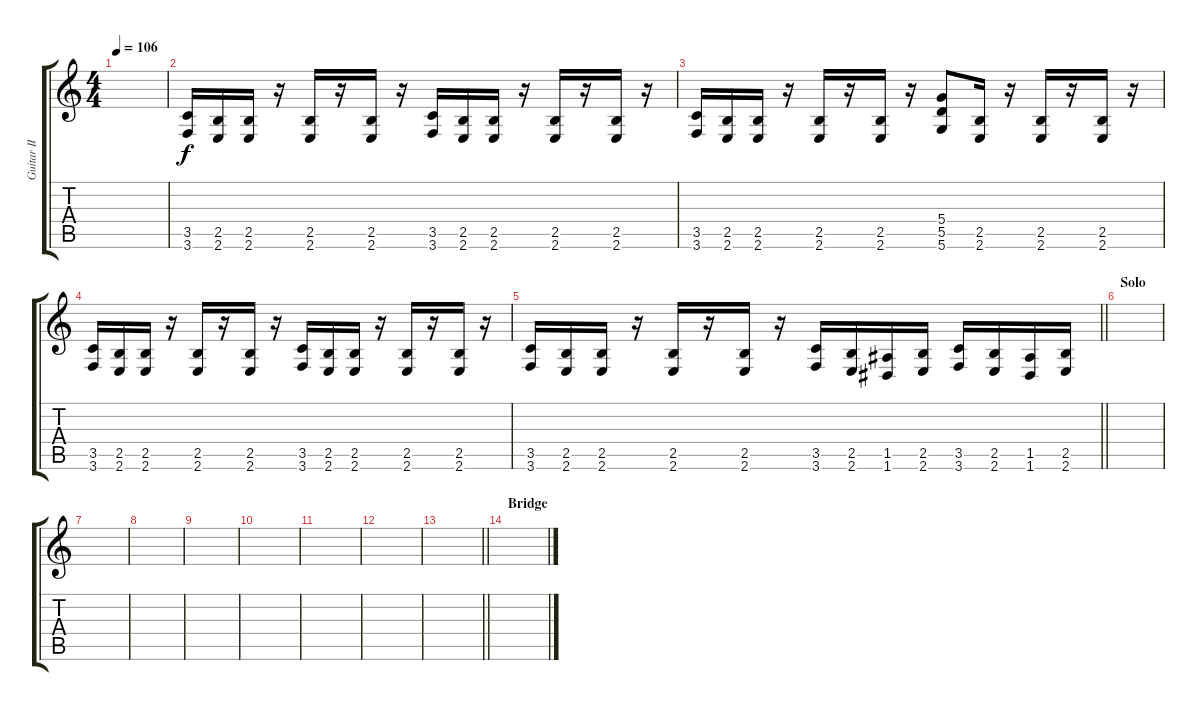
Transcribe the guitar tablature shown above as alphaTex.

\track ("Guitar II - Paul Landers" "Guitar II ") {instrument distortionguitar}
\staff {score tabs}
\tuning (E4 B3 G3 D3 A2 D2) {hide}
\ts (4 4)
\tempo 106
\clef g2
\ks c
|
(3.5 3.6).16 (2.5 2.6).16 (2.5 2.6).16 r.16 (2.5 2.6).16 r.16 (2.5 2.6).16 r.16 (3.5 3.6).16 (2.5 2.6).16 (2.5 2.6).16 r.16 (2.5 2.6).16 r.16 (2.5 2.6).16 r.16 |
(3.5 3.6).16 (2.5 2.6).16 (2.5 2.6).16 r.16 (2.5 2.6).16 r.16 (2.5 2.6).16 r.16 (5.4 5.5 5.6).8 (2.5 2.6).16 r.16 (2.5 2.6).16 r.16 (2.5 2.6).16 r.16 |
(3.5 3.6).16 (2.5 2.6).16 (2.5 2.6).16 r.16 (2.5 2.6).16 r.16 (2.5 2.6).16 r.16 (3.5 3.6).16 (2.5 2.6).16 (2.5 2.6).16 r.16 (2.5 2.6).16 r.16 (2.5 2.6).16 r.16 |
\barLineRight lightlight
(3.5 3.6).16 (2.5 2.6).16 (2.5 2.6).16 r.16 (2.5 2.6).16 r.16 (2.5 2.6).16 r.16 (3.5 3.6).16 (2.5 2.6).16 (1.5 1.6).16 (2.5 2.6).16 (3.5 3.6).16 (2.5 2.6).16 (1.5 1.6).16 (2.5 2.6).16 |
\section ("" "Solo")
|
|
|
|
|
|
|
\barLineRight lightlight
|
\section ("" "Bridge")
